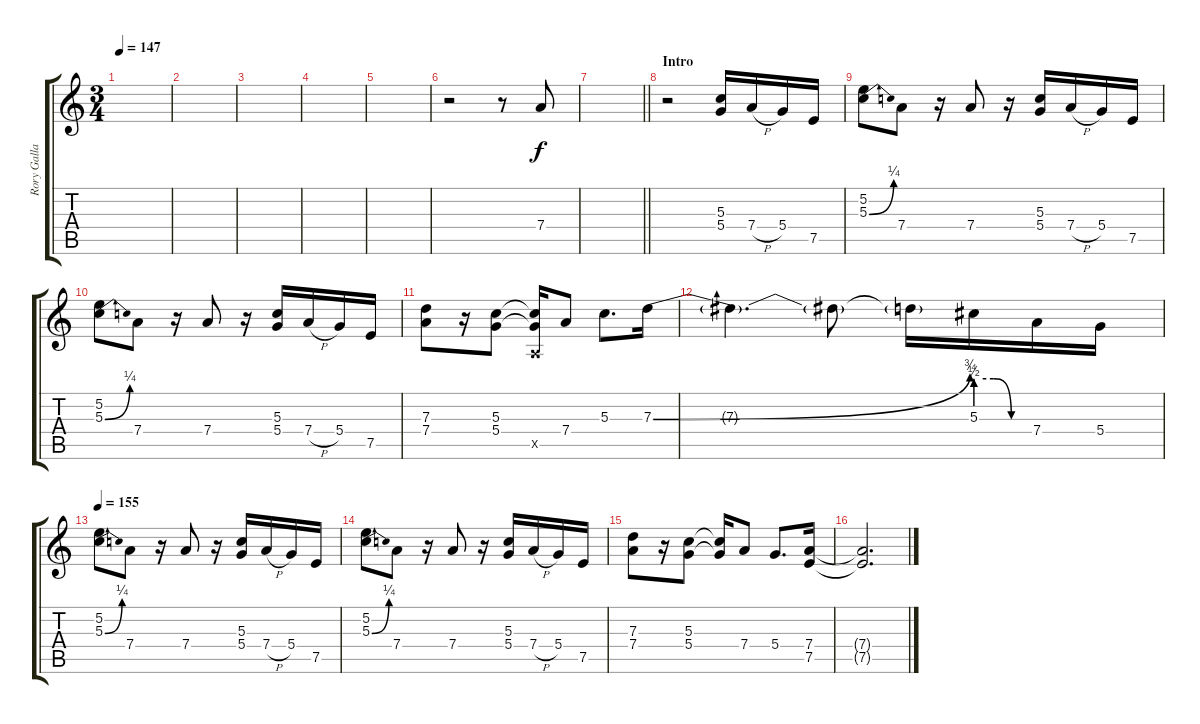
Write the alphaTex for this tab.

\track ("Rory Gallagher (For Sound)" "Rory Galla") {instrument electricguitarclean}
\staff {score tabs}
\tuning (E4 B3 G3 D3 A2 E2) {hide}
\ts (3 4)
\tempo 147
\clef g2
\ks c
|
|
|
|
|
r.2 r.8 7.4.8 |
\barLineRight lightlight
|
\section ("" "Intro")
r.2 (5.3 5.4).16 7.4{h}.16 5.4.16 7.5.16 |
(5.2 5.3{be (bend 0 0 60 1)}).8 7.4.8 r.16 7.4.8 r.16 (5.3 5.4).16 7.4{h}.16 5.4.16 7.5.16 |
(5.2 5.3{be (bend 0 0 60 1)}).8 7.4.8 r.16 7.4.8 r.16 (5.3 5.4).16 7.4{h}.16 5.4.16 7.5.16 |
(7.3 7.4).8 r.16 (5.3 5.4).8 (5.3{t} 5.4{t} 0.5{x}).16 7.4.8 5.3.8{d} 7.3{be (bend 0 0 60 3)}.16 |
7.3{t}.4{d} 7.3{t}.8 7.3{t}.16 5.3{be (custom 0 2 20 2 40 0 60 0)}.16 7.4.16 5.4.16 |
\tempo 155
(5.2 5.3{be (bend 0 0 60 1)}).8 7.4.8 r.16 7.4.8 r.16 (5.3 5.4).16 7.4{h}.16 5.4.16 7.5.16 |
(5.2 5.3{be (bend 0 0 60 1)}).8 7.4.8 r.16 7.4.8 r.16 (5.3 5.4).16 7.4{h}.16 5.4.16 7.5.16 |
(7.3 7.4).8 r.16 (5.3 5.4).8 (5.3{t} 5.4{t}).16 7.4.8 5.4.8{d} (7.4 7.5).16 |
(7.4{t} 7.5{t}).2{d}
